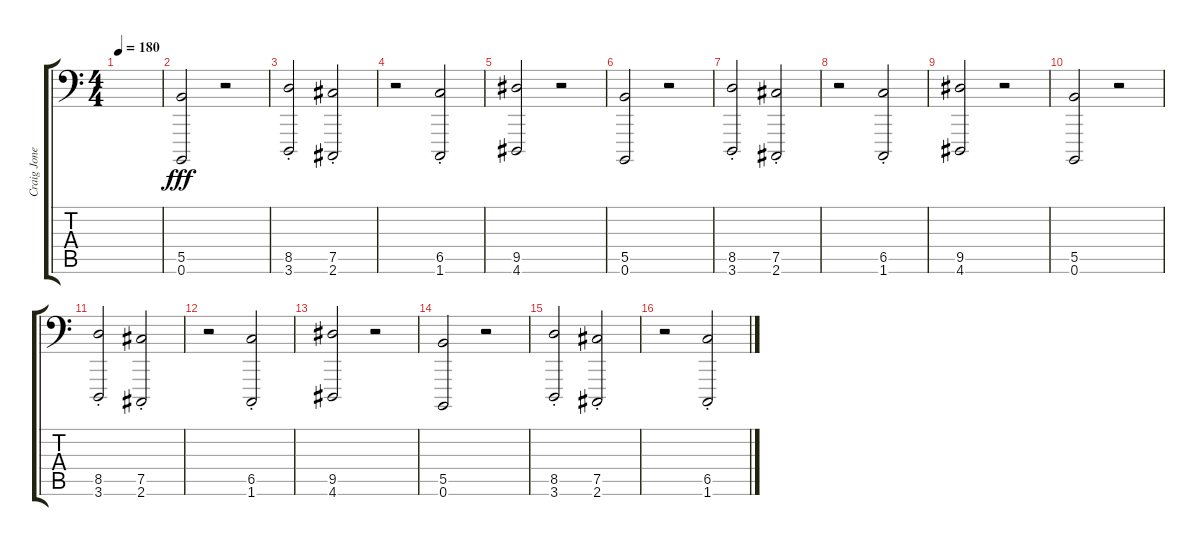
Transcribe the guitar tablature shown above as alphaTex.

\track ("Craig Jones" "Craig Jone") {instrument lead2sawtooth}
\staff {score tabs}
\tuning (Db6 Ab3 E3 B2 Gb2 B0) {hide}
\ts (4 4)
\tempo 180
\clef f4
\ks c
|
(5.5 0.6).2{dy fff volume 16 instrument pad5bowed} r.2 |
(8.5{st} 3.6{st}).2 (7.5{st} 2.6{st}).2 |
r.2 (6.5{st} 1.6{st}).2 |
(9.5 4.6).2 r.2 |
(5.5 0.6).2 r.2 |
(8.5{st} 3.6{st}).2 (7.5{st} 2.6{st}).2 |
r.2 (6.5{st} 1.6{st}).2 |
(9.5 4.6).2 r.2 |
(5.5 0.6).2 r.2 |
(8.5{st} 3.6{st}).2 (7.5{st} 2.6{st}).2 |
r.2 (6.5{st} 1.6{st}).2 |
(9.5 4.6).2 r.2 |
(5.5 0.6).2 r.2 |
(8.5{st} 3.6{st}).2 (7.5{st} 2.6{st}).2 |
r.2 (6.5{st} 1.6{st}).2
